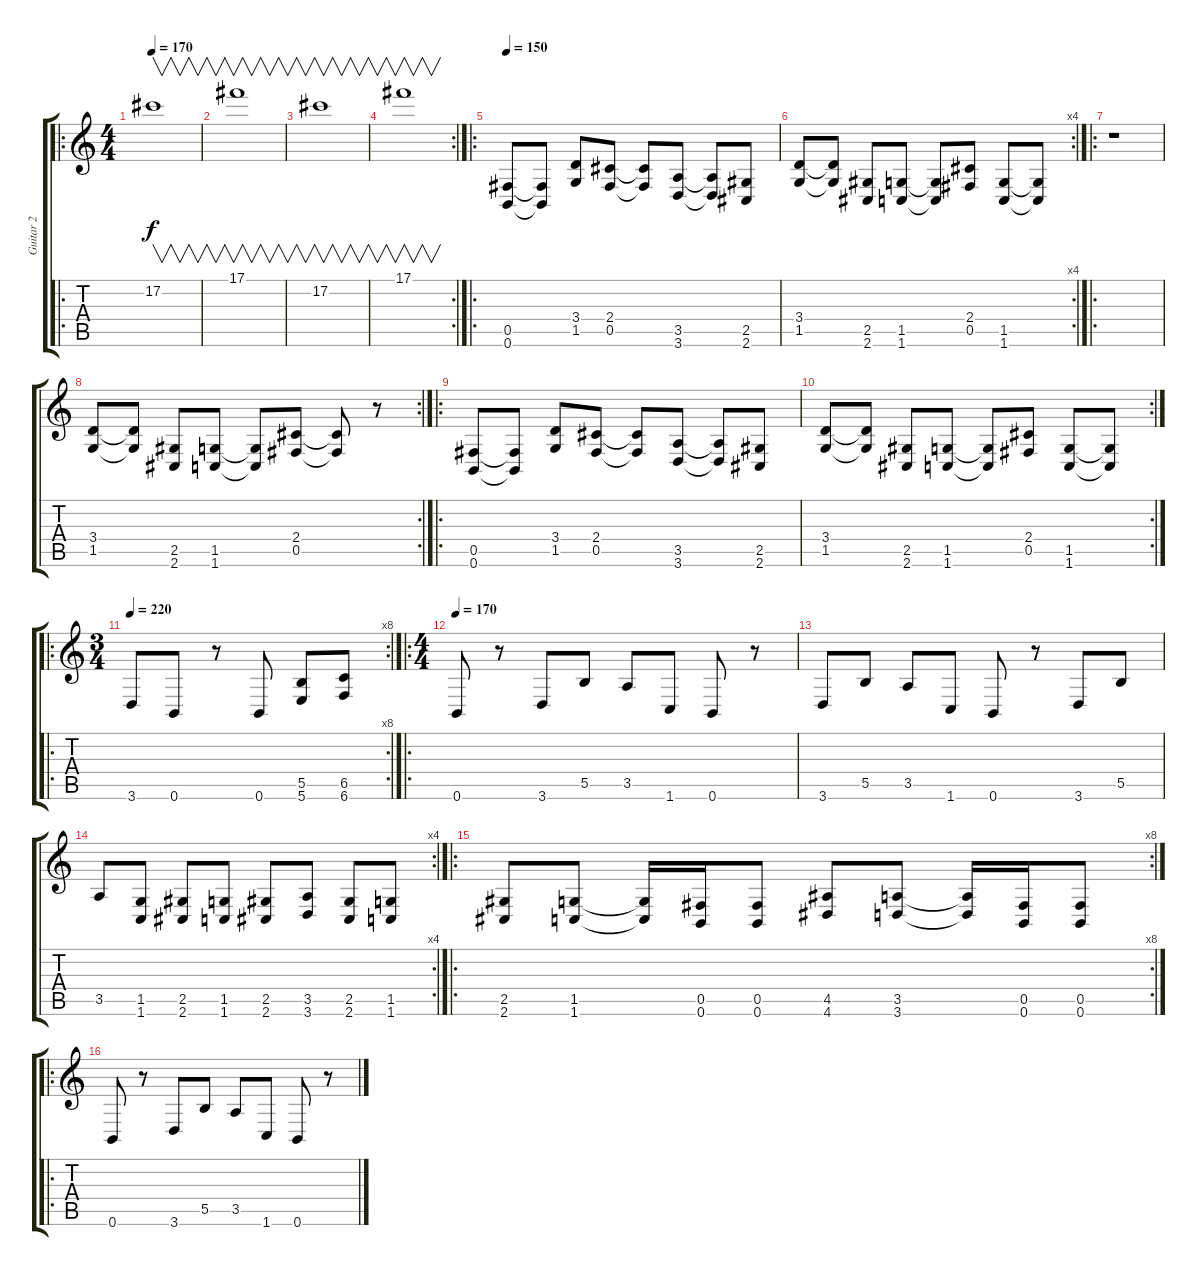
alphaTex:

\track ("Guitar 2" "Guitar 2") {instrument distortionguitar}
\staff {score tabs}
\tuning (Db4 Ab3 E3 B2 Gb2 B1) {hide}
\ro
\ts (4 4)
\tempo 170
\tempo 120
\tempo 170
\clef g2
\ks c
17.2.1{v dy f instrument distortionguitar} |
17.1.1{v} |
17.2.1{v} |
\rc 2
17.1.1{v} |
\ro
\tempo 150
(0.5 0.6).8 (0.5{t} 0.6{t}).8 (3.4 1.5).8 (2.4 0.5).8 (2.4{t} 0.5{t}).8 (3.5 3.6).8 (3.5{t} 3.6{t}).8 (2.5 2.6).8 |
\rc 4
(3.4 1.5).8 (3.4{t} 1.5{t}).8 (2.5 2.6).8 (1.5 1.6).8 (1.5{t} 1.6{t}).8 (2.4 0.5).8 (1.5 1.6).8 (1.5{t} 1.6{t}).8 |
\ro
r.1 |
\rc 2
(3.4 1.5).8 (3.4{t} 1.5{t}).8 (2.5 2.6).8 (1.5 1.6).8 (1.5{t} 1.6{t}).8 (2.4 0.5).8 (2.4{t} 0.5{t}).8 r.8 |
\ro
(0.5 0.6).8 (0.5{t} 0.6{t}).8 (3.4 1.5).8 (2.4 0.5).8 (2.4{t} 0.5{t}).8 (3.5 3.6).8 (3.5{t} 3.6{t}).8 (2.5 2.6).8 |
\rc 2
(3.4 1.5).8 (3.4{t} 1.5{t}).8 (2.5 2.6).8 (1.5 1.6).8 (1.5{t} 1.6{t}).8 (2.4 0.5).8 (1.5 1.6).8 (1.5{t} 1.6{t}).8 |
\ro
\rc 8
\ts (3 4)
\tempo 220
3.6.8 0.6.8 r.8 0.6.8 (5.5 5.6).8 (6.5 6.6).8 |
\ro
\ts (4 4)
\tempo 170
0.6.8 r.8 3.6.8 5.5.8 3.5.8 1.6.8 0.6.8 r.8 |
3.6.8 5.5.8 3.5.8 1.6.8 0.6.8 r.8 3.6.8 5.5.8 |
\rc 4
3.5.8 (1.5 1.6).8 (2.5 2.6).8 (1.5 1.6).8 (2.5 2.6).8 (3.5 3.6).8 (2.5 2.6).8 (1.5 1.6).8 |
\ro
\rc 8
(2.5 2.6).8 (1.5 1.6).8 (1.5{t} 1.6{t}).16 (0.5 0.6).16 (0.5 0.6).8 (4.5 4.6).8 (3.5 3.6).8 (3.5{t} 3.6{t}).16 (0.5 0.6).16 (0.5 0.6).8 |
\ro
0.6.8 r.8 3.6.8 5.5.8 3.5.8 1.6.8 0.6.8 r.8
